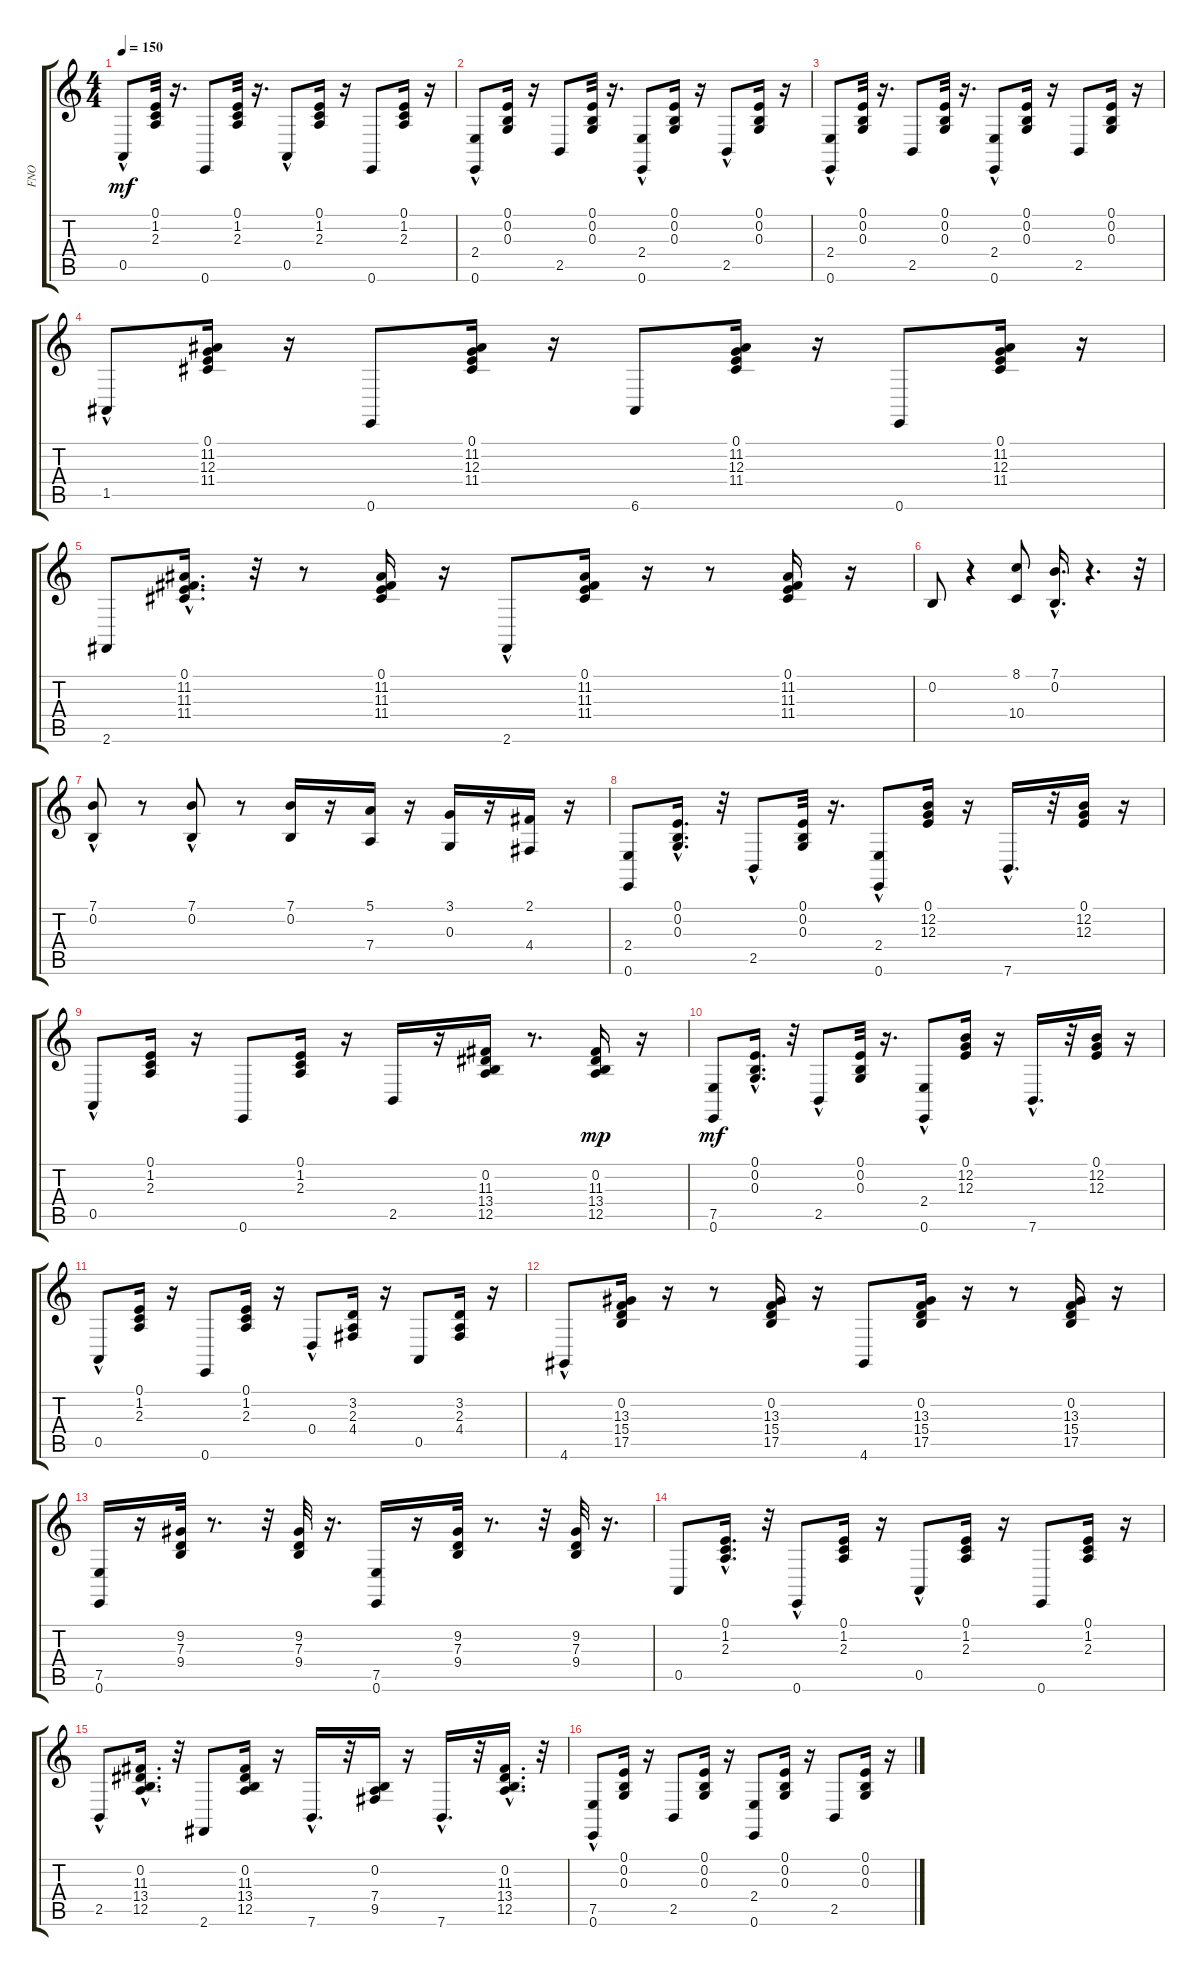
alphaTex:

\track ("FNO" "FNO") {instrument brightacousticpiano}
\staff {score tabs}
\tuning (E4 B3 G3 D3 A2 E2) {hide}
\ts (4 4)
\tempo 150
\clef g2
\ks c
0.5{hac}.8{dy mf} (0.1 1.2 2.3).32 r.16{d} 0.6.8 (0.1 1.2 2.3).32 r.16{d} 0.5{hac}.8 (0.1 1.2 2.3).16 r.16 0.6.8 (0.1 1.2 2.3).16 r.16 |
(2.4{hac} 0.6).8 (0.1 0.2 0.3).16 r.16 2.5.8 (0.1 0.2 0.3).32 r.16{d} (2.4{hac} 0.6{hac}).8 (0.1 0.2 0.3).16 r.16 2.5{hac}.8 (0.1 0.2 0.3).16 r.16 |
(2.4{hac} 0.6{hac}).8 (0.1 0.2 0.3).32 r.16{d} 2.5.8 (0.1 0.2 0.3).32 r.16{d} (2.4{hac} 0.6{hac}).8 (0.1 0.2 0.3).16 r.16 2.5.8 (0.1 0.2 0.3).16 r.16 |
1.5{hac}.8 (0.1 11.2 12.3 11.4).16 r.16 0.6.8 (0.1 11.2 12.3 11.4).16 r.16 6.6.8 (0.1 11.2 12.3 11.4).16 r.16 0.6.8 (0.1 11.2 12.3 11.4).16 r.16 |
2.6.8 (0.1 11.2{hac} 11.3{hac} 11.4{hac}).16{d} r.32 r.8 (0.1 11.2 11.3 11.4).16 r.16 2.6{hac}.8 (0.1 11.2 11.3 11.4).16 r.16 r.8 (0.1 11.2 11.3 11.4).16 r.16 |
0.2.8 r.4 (8.1 10.4).8 (7.1{hac} 0.2{hac}).16{d} r.4{d} r.32 |
(7.1 0.2{hac}).8 r.8 (7.1 0.2{hac}).8 r.8 (7.1 0.2).16 r.16 (5.1 7.4).16 r.16 (3.1 0.3).16 r.16 (2.1 4.4).16 r.16 |
(2.4 0.6).8 (0.1 0.2{hac} 0.3{hac}).16{d} r.32 2.5{hac}.8 (0.1 0.2 0.3).32 r.16{d} (2.4 0.6{hac}).8 (0.1 12.2 12.3).16 r.16 7.6{hac}.16{d} r.32 (0.1 12.2 12.3).16 r.16 |
0.5{hac}.8 (0.1 1.2 2.3).16 r.16 0.6.8 (0.1 1.2 2.3).16 r.16 2.5.16 r.16 (0.2 11.3 13.4 12.5).16 r.8{d} (0.2 11.3 13.4 12.5).16{dy mp} r.16 |
(7.5 0.6).8{dy mf} (0.1 0.2{hac} 0.3{hac}).16{d} r.32 2.5{hac}.8 (0.1 0.2 0.3).32 r.16{d} (2.4 0.6{hac}).8 (0.1 12.2 12.3).16 r.16 7.6{hac}.16{d} r.32 (0.1 12.2 12.3).16 r.16 |
0.5{hac}.8 (0.1 1.2 2.3).16 r.16 0.6.8 (0.1 1.2 2.3).16 r.16 0.4{hac}.8 (3.2 2.3 4.4).16 r.16 0.5.8 (3.2 2.3 4.4).16 r.16 |
4.6{hac}.8 (0.2 13.3 15.4 17.5).16 r.16 r.8 (0.2 13.3 15.4 17.5).16 r.16 4.6.8 (0.2 13.3 15.4 17.5).16 r.16 r.8 (0.2 13.3 15.4 17.5).16 r.16 |
(7.5 0.6).16 r.16 (9.2 7.3 9.4).32 r.8{d} r.32 (9.2 7.3 9.4).32 r.16{d} (7.5 0.6).16 r.16 (9.2 7.3 9.4).32 r.8{d} r.32 (9.2 7.3 9.4).32 r.16{d} |
0.5.8 (0.1 1.2{hac} 2.3{hac}).16{d} r.32 0.6{hac}.8 (0.1 1.2 2.3).16 r.16 0.5{hac}.8 (0.1 1.2 2.3).16 r.16 0.6.8 (0.1 1.2 2.3).16 r.16 |
2.5{hac}.8 (0.2{hac} 11.3{hac} 13.4{hac} 12.5{hac}).16{d} r.32 2.6.8 (0.2 11.3 13.4 12.5).16 r.16 7.6{hac}.16{d} r.32 (0.2 7.4 9.5).16 r.16 7.6{hac}.16{d} r.32 (0.2{hac} 11.3{hac} 13.4{hac} 12.5{hac}).16{d} r.32 |
(7.5{hac} 0.6{hac}).8 (0.1 0.2 0.3).16 r.16 2.5.8 (0.1 0.2 0.3).16 r.16 (2.4 0.6).8 (0.1 0.2 0.3).16 r.16 2.5.8 (0.1 0.2 0.3).16 r.16
